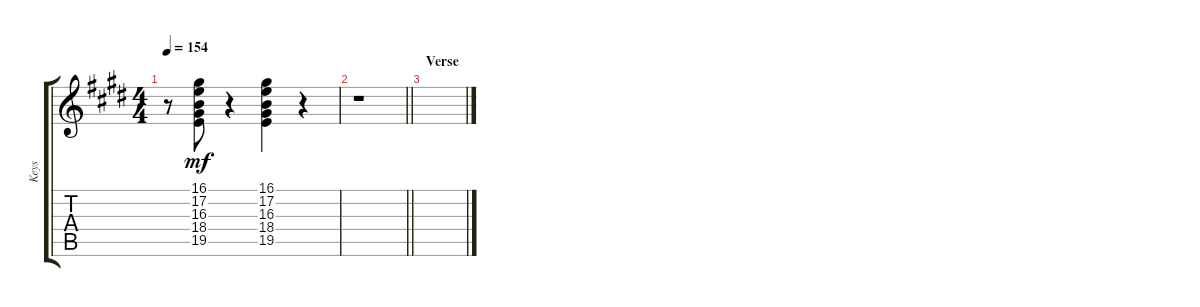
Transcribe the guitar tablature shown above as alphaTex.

\track ("Keys" "Keys") {instrument stringensemble1}
\staff {score tabs}
\tuning (E4 B3 G3 D3 A2 E2) {hide}
\ts (4 4)
\tempo 154
\clef g2
\ks e
r.8{dy mf} (16.1 17.2 16.3 18.4 19.5).8 r.4 (16.1 17.2 16.3 18.4 19.5).4 r.4 |
\barLineRight lightlight
r.1 |
\section ("" "Verse")
